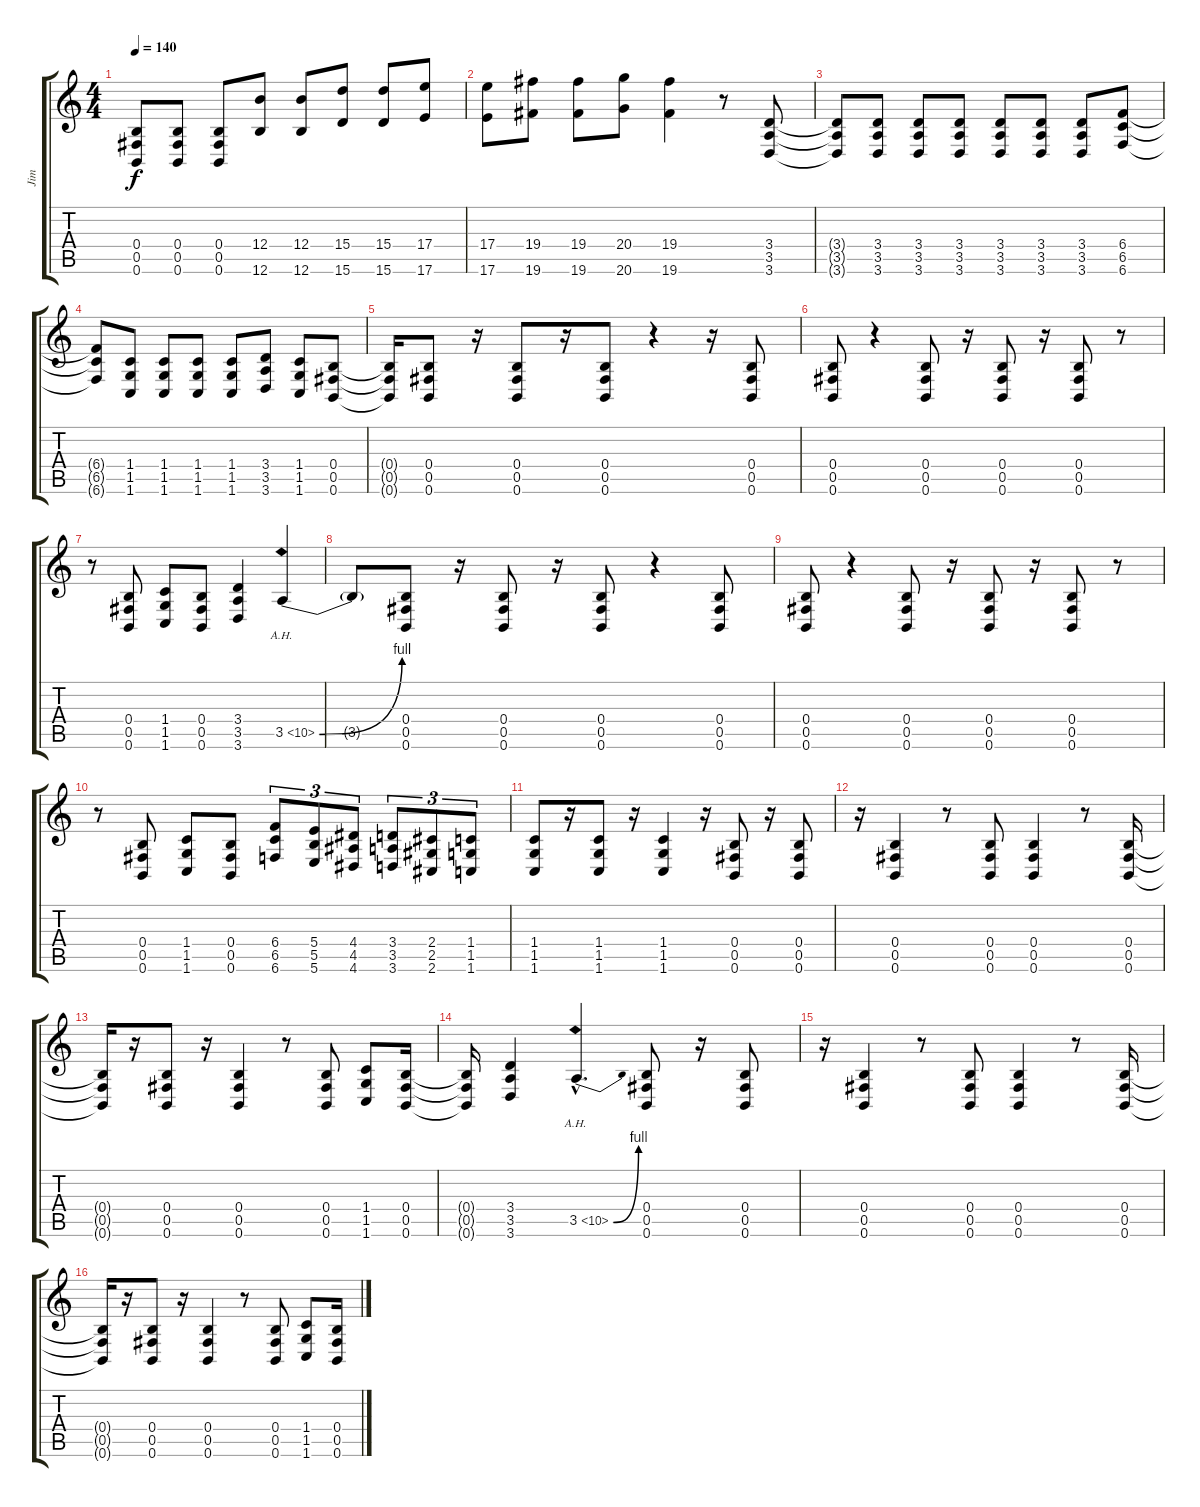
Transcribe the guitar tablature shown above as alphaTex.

\track ("Jim" "Jim") {instrument distortionguitar}
\staff {score tabs}
\tuning (Db4 Ab3 E3 B2 Gb2 B1) {hide}
\ts (4 4)
\tempo 140
\clef g2
\ks c
(0.4{t} 0.5{t} 0.6{t}).8{dy f} (0.4 0.5 0.6).8 (0.4 0.5 0.6).8 (12.4 12.6).8 (12.4 12.6).8 (15.4 15.6).8 (15.4 15.6).8 (17.4 17.6).8 |
(17.4 17.6).8 (19.4 19.6).8 (19.4 19.6).8 (20.4 20.6).8 (19.4 19.6).4 r.8 (3.4 3.5 3.6).8 |
(3.4{t} 3.5{t} 3.6{t}).8 (3.4 3.5 3.6).8 (3.4 3.5 3.6).8 (3.4 3.5 3.6).8 (3.4 3.5 3.6).8 (3.4 3.5 3.6).8 (3.4 3.5 3.6).8 (6.4 6.5 6.6).8 |
(6.4{t} 6.5{t} 6.6{t}).8 (1.4 1.5 1.6).8 (1.4 1.5 1.6).8 (1.4 1.5 1.6).8 (1.4 1.5 1.6).8 (3.4 3.5 3.6).8 (1.4 1.5 1.6).8 (0.4 0.5 0.6).8 |
(0.4{t} 0.5{t} 0.6{t}).16 (0.4 0.5 0.6).8 r.16 (0.4 0.5 0.6).8 r.16 (0.4 0.5 0.6).8 r.4 r.16 (0.4 0.5 0.6).8 |
(0.4 0.5 0.6).8 r.4 (0.4 0.5 0.6).8 r.16 (0.4 0.5 0.6).8 r.16 (0.4 0.5 0.6).8 r.8 |
r.8 (0.4 0.5 0.6).8 (1.4 1.5 1.6).8 (0.4 0.5 0.6).8 (3.4 3.5 3.6).4 3.5{be (bend 0 0 60 4) ah 7}.4 |
3.5{t}.8 (0.4 0.5 0.6).8 r.16 (0.4 0.5 0.6).8 r.16 (0.4 0.5 0.6).8 r.4 (0.4 0.5 0.6).8 |
(0.4 0.5 0.6).8 r.4 (0.4 0.5 0.6).8 r.16 (0.4 0.5 0.6).8 r.16 (0.4 0.5 0.6).8 r.8 |
r.8 (0.4 0.5 0.6).8 (1.4 1.5 1.6).8 (0.4 0.5 0.6).8 (6.4 6.5 6.6).8{tu (3 2)} (5.4 5.5 5.6).8{tu (3 2)} (4.4 4.5 4.6).8{tu (3 2)} (3.4 3.5 3.6).8{tu (3 2)} (2.4 2.5 2.6).8{tu (3 2)} (1.4 1.5 1.6).8{tu (3 2)} |
(1.4 1.5 1.6).8 r.16 (1.4 1.5 1.6).8 r.16 (1.4 1.5 1.6).4 r.16 (0.4 0.5 0.6).8 r.16 (0.4 0.5 0.6).8 |
r.16 (0.4 0.5 0.6).4 r.8 (0.4 0.5 0.6).8 (0.4 0.5 0.6).4 r.8 (0.4 0.5 0.6).16 |
(0.4{t} 0.5{t} 0.6{t}).16 r.16 (0.4 0.5 0.6).8 r.16 (0.4 0.5 0.6).4 r.8 (0.4 0.5 0.6).8 (1.4 1.5 1.6).8 (0.4 0.5 0.6).16 |
(0.4{t} 0.5{t} 0.6{t}).16 (3.4 3.5 3.6).4 3.5{be (bend 0 0 60 4) ah 7 hac}.4{d} (0.4 0.5 0.6).8 r.16 (0.4 0.5 0.6).8 |
r.16 (0.4 0.5 0.6).4 r.8 (0.4 0.5 0.6).8 (0.4 0.5 0.6).4 r.8 (0.4 0.5 0.6).16 |
(0.4{t} 0.5{t} 0.6{t}).16 r.16 (0.4 0.5 0.6).8 r.16 (0.4 0.5 0.6).4 r.8 (0.4 0.5 0.6).8 (1.4 1.5 1.6).8 (0.4 0.5 0.6).16
